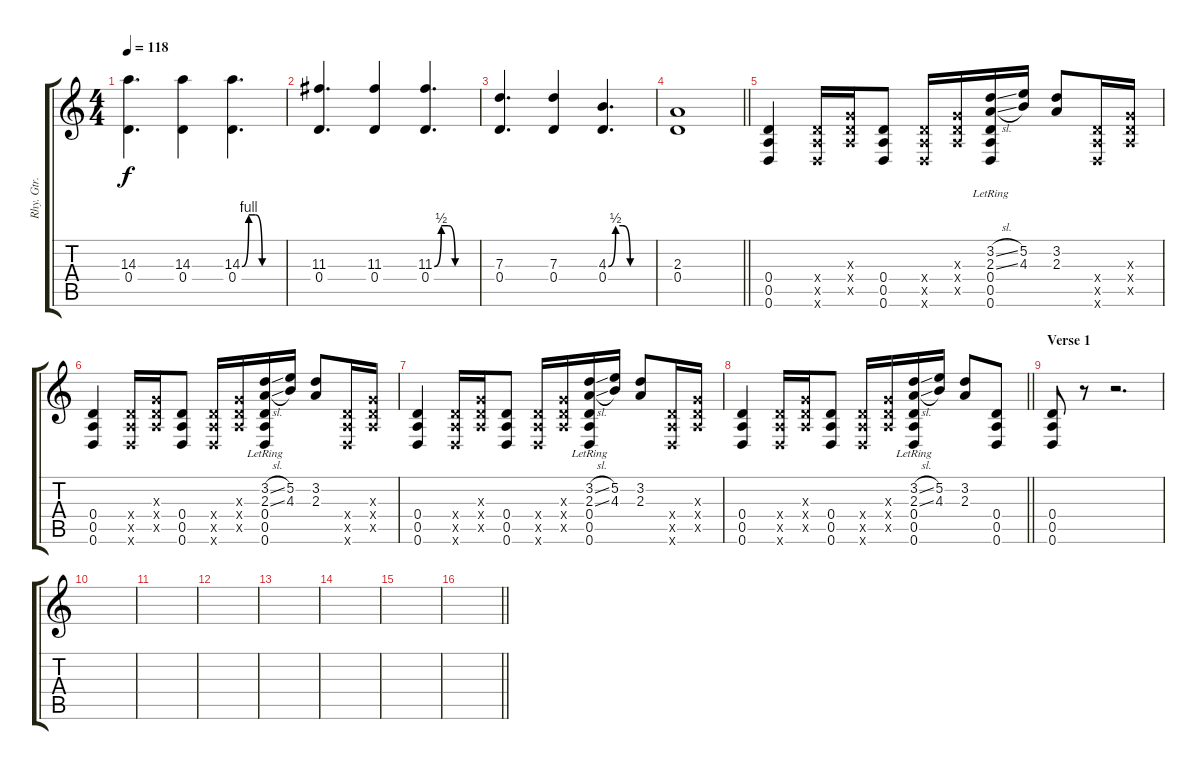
\track ("Rhy. Gtr. 1" "Rhy. Gtr. ") {instrument distortionguitar}
\staff {score tabs}
\tuning (E4 B3 G3 D3 A2 D2) {hide}
\ts (4 4)
\tempo 118
\clef g2
\ks c
(14.3 0.4).4{d dy f} (14.3 0.4).4 (14.3{be (custom 0 0 10 4 20 4 30 0 60 0)} 0.4).4{d} |
(11.3 0.4).4{d} (11.3 0.4).4 (11.3{be (custom 0 0 10 2 20 2 30 0 60 0)} 0.4).4{d} |
(7.3 0.4).4{d} (7.3 0.4).4 (4.3{be (custom 0 0 10 2 20 2 30 0 60 0)} 0.4).4{d} |
\barLineRight lightlight
(2.3 0.4).1 |
\section ("" "")
(0.4 0.5 0.6).4 (0.4{x} 0.5{x} 0.6{x}).16 (0.3{x} 0.4{x} 0.5{x}).16 (0.4 0.5 0.6).8 (0.4{x} 0.5{x} 0.6{x}).16 (0.3{x} 0.4{x} 0.5{x}).16 (3.2{sl} 2.3{sl} 0.4{lr} 0.5{lr} 0.6{lr}).16 (5.2 4.3).16 (3.2 2.3).8 (0.4{x} 0.5{x} 0.6{x}).16 (0.3{x} 0.4{x} 0.5{x}).16 |
(0.4 0.5 0.6).4 (0.4{x} 0.5{x} 0.6{x}).16 (0.3{x} 0.4{x} 0.5{x}).16 (0.4 0.5 0.6).8 (0.4{x} 0.5{x} 0.6{x}).16 (0.3{x} 0.4{x} 0.5{x}).16 (3.2{sl} 2.3{sl} 0.4{lr} 0.5{lr} 0.6{lr}).16 (5.2 4.3).16 (3.2 2.3).8 (0.4{x} 0.5{x} 0.6{x}).16 (0.3{x} 0.4{x} 0.5{x}).16 |
(0.4 0.5 0.6).4 (0.4{x} 0.5{x} 0.6{x}).16 (0.3{x} 0.4{x} 0.5{x}).16 (0.4 0.5 0.6).8 (0.4{x} 0.5{x} 0.6{x}).16 (0.3{x} 0.4{x} 0.5{x}).16 (3.2{sl} 2.3{sl} 0.4{lr} 0.5{lr} 0.6{lr}).16 (5.2 4.3).16 (3.2 2.3).8 (0.4{x} 0.5{x} 0.6{x}).16 (0.3{x} 0.4{x} 0.5{x}).16 |
\barLineRight lightlight
(0.4 0.5 0.6).4 (0.4{x} 0.5{x} 0.6{x}).16 (0.3{x} 0.4{x} 0.5{x}).16 (0.4 0.5 0.6).8 (0.4{x} 0.5{x} 0.6{x}).16 (0.3{x} 0.4{x} 0.5{x}).16 (3.2{sl} 2.3{sl} 0.4{lr} 0.5{lr} 0.6{lr}).16 (5.2 4.3).16 (3.2 2.3).8 (0.4 0.5 0.6).8 |
\section ("" "Verse 1")
(0.4 0.5 0.6).8 r.8 r.2{d} |
|
|
|
|
|
|
\barLineRight lightlight
